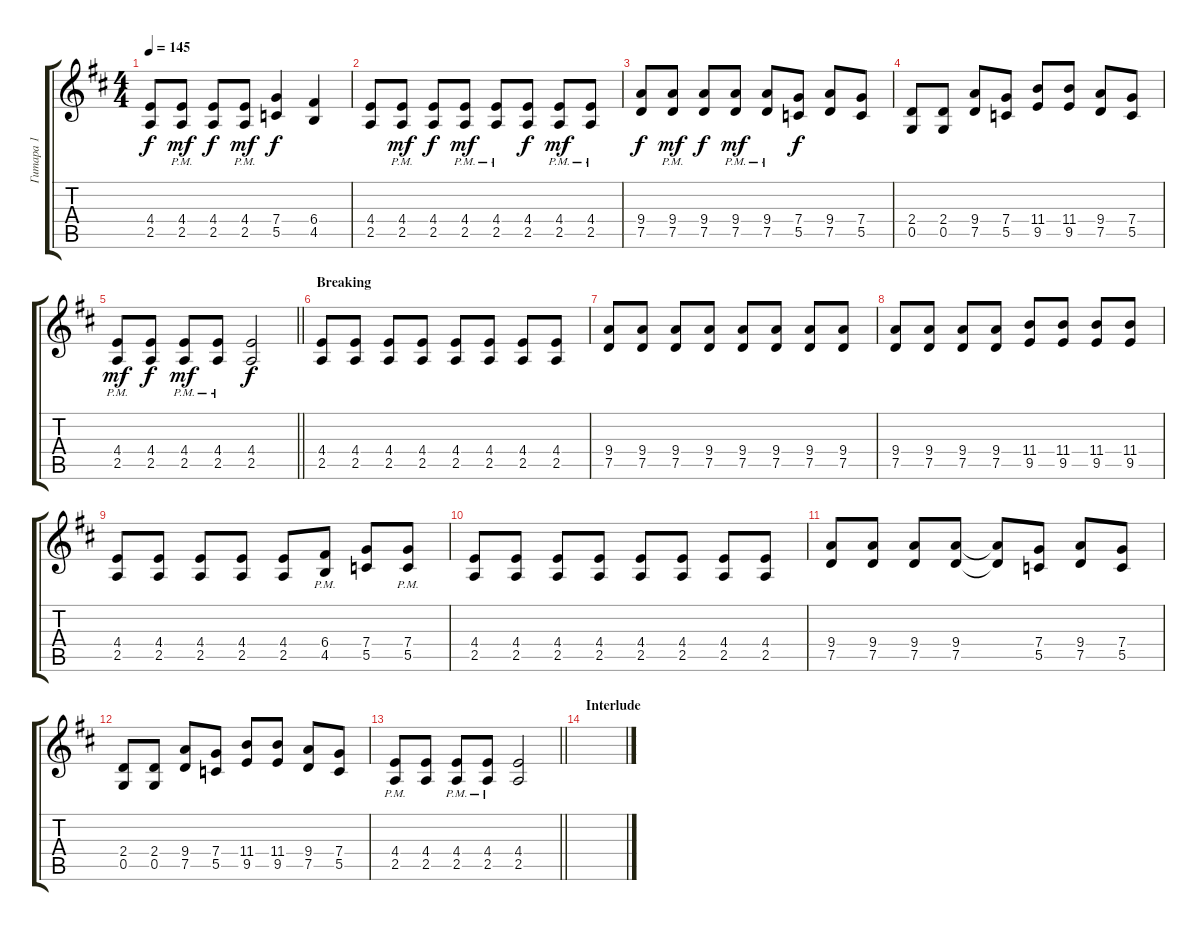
\track ("Гитара 1" "Гитара 1") {instrument distortionguitar}
\staff {score tabs}
\tuning (D4 A3 F3 C3 G2 D2) {hide}
\ts (4 4)
\tempo 145
\clef g2
\ks bminor
(4.4 2.5).8{dy f} (4.4{pm} 2.5{pm}).8{dy mf} (4.4 2.5).8{dy f} (4.4{pm} 2.5{pm}).8{dy mf} (7.4 5.5).4{dy f} (6.4 4.5).4 |
(4.4 2.5).8 (4.4{pm} 2.5{pm}).8{dy mf} (4.4 2.5).8{dy f} (4.4{pm} 2.5{pm}).8{dy mf} (4.4{pm} 2.5{pm}).8 (4.4 2.5).8{dy f} (4.4{pm} 2.5{pm}).8{dy mf} (4.4{pm} 2.5{pm}).8 |
(9.4 7.5).8{dy f} (9.4{pm} 7.5{pm}).8{dy mf} (9.4 7.5).8{dy f} (9.4{pm} 7.5{pm}).8{dy mf} (9.4{pm} 7.5{pm}).8 (7.4 5.5).8{dy f} (9.4 7.5).8 (7.4 5.5).8 |
(2.4 0.5).8 (2.4 0.5).8 (9.4 7.5).8 (7.4 5.5).8 (11.4 9.5).8 (11.4 9.5).8 (9.4 7.5).8 (7.4 5.5).8 |
\barLineRight lightlight
(4.4{pm} 2.5{pm}).8{dy mf} (4.4 2.5).8{dy f} (4.4{pm} 2.5{pm}).8{dy mf} (4.4{pm} 2.5{pm}).8 (4.4 2.5).2{dy f} |
\section ("" "Breaking")
(4.4 2.5).8 (4.4 2.5).8 (4.4 2.5).8 (4.4 2.5).8 (4.4 2.5).8 (4.4 2.5).8 (4.4 2.5).8 (4.4 2.5).8 |
(9.4 7.5).8 (9.4 7.5).8 (9.4 7.5).8 (9.4 7.5).8 (9.4 7.5).8 (9.4 7.5).8 (9.4 7.5).8 (9.4 7.5).8 |
(9.4 7.5).8 (9.4 7.5).8 (9.4 7.5).8 (9.4 7.5).8 (11.4 9.5).8 (11.4 9.5).8 (11.4 9.5).8 (11.4 9.5).8 |
(4.4 2.5).8 (4.4 2.5).8 (4.4 2.5).8 (4.4 2.5).8 (4.4 2.5).8 (6.4{pm} 4.5{pm}).8 (7.4 5.5).8 (7.4{pm} 5.5{pm}).8 |
(4.4 2.5).8 (4.4 2.5).8 (4.4 2.5).8 (4.4 2.5).8 (4.4 2.5).8 (4.4 2.5).8 (4.4 2.5).8 (4.4 2.5).8 |
(9.4 7.5).8 (9.4 7.5).8 (9.4 7.5).8 (9.4 7.5).8 (9.4{t} 7.5{t}).8 (7.4 5.5).8 (9.4 7.5).8 (7.4 5.5).8 |
(2.4 0.5).8 (2.4 0.5).8 (9.4 7.5).8 (7.4 5.5).8 (11.4 9.5).8 (11.4 9.5).8 (9.4 7.5).8 (7.4 5.5).8 |
\barLineRight lightlight
(4.4{pm} 2.5{pm}).8 (4.4 2.5).8 (4.4{pm} 2.5{pm}).8 (4.4{pm} 2.5{pm}).8 (4.4 2.5).2 |
\section ("" "Interlude")
